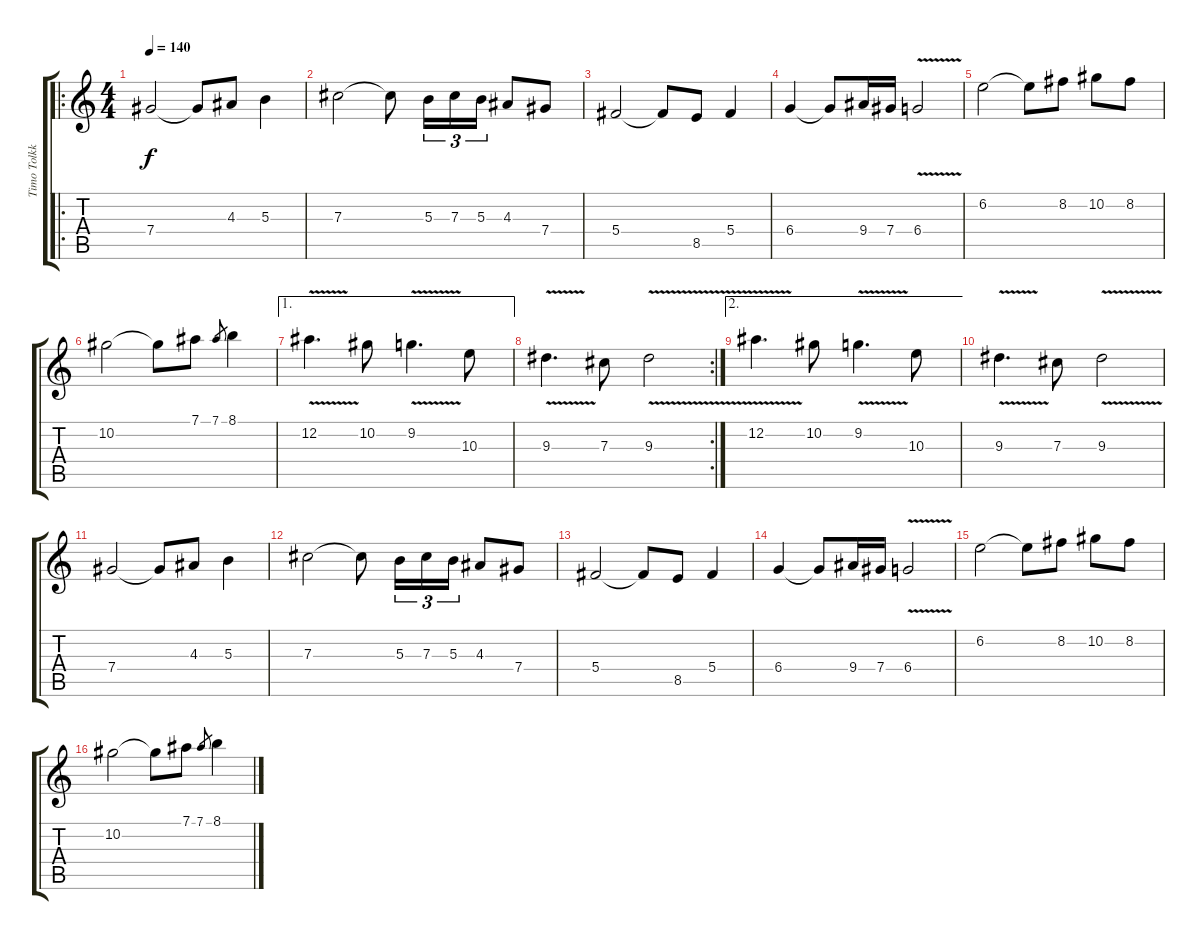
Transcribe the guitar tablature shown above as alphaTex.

\track ("Timo Tolkki I" "Timo Tolkk") {instrument distortionguitar}
\staff {score tabs}
\tuning (Eb4 Bb3 Gb3 Db3 Ab2 Eb2) {hide}
\ro
\ts (4 4)
\tempo 140
\clef g2
\ks c
7.4.2{dy f} 7.4{t}.8 4.3.8 5.3.4 |
7.3.2 7.3{t}.8 5.3.16{tu (3 2)} 7.3.16{tu (3 2)} 5.3.16{tu (3 2)} 4.3.8 7.4.8 |
5.4.2 5.4{t}.8 8.5.8 5.4.4 |
6.4.4 6.4{t}.8 9.4.16 7.4.16 6.4{v}.2 |
6.2.2 6.2{t}.8 8.2.8 10.2.8 8.2.8 |
10.2.2 10.2{t}.8 7.1.8 7.1.8{gr} 8.1.4 |
\ae 1
12.2{v}.4{d} 10.2.8 9.2{v}.4{d} 10.3.8 |
\rc 2
9.3{v}.4{d} 7.3.8 9.3{v}.2 |
\ae 2
12.2{v}.4{d} 10.2.8 9.2{v}.4{d} 10.3.8 |
9.3{v}.4{d} 7.3.8 9.3{v}.2 |
7.4.2 7.4{t}.8 4.3.8 5.3.4 |
7.3.2 7.3{t}.8 5.3.16{tu (3 2)} 7.3.16{tu (3 2)} 5.3.16{tu (3 2)} 4.3.8 7.4.8 |
5.4.2 5.4{t}.8 8.5.8 5.4.4 |
6.4.4 6.4{t}.8 9.4.16 7.4.16 6.4{v}.2 |
6.2.2 6.2{t}.8 8.2.8 10.2.8 8.2.8 |
10.2.2 10.2{t}.8 7.1.8 7.1.8{gr} 8.1.4
